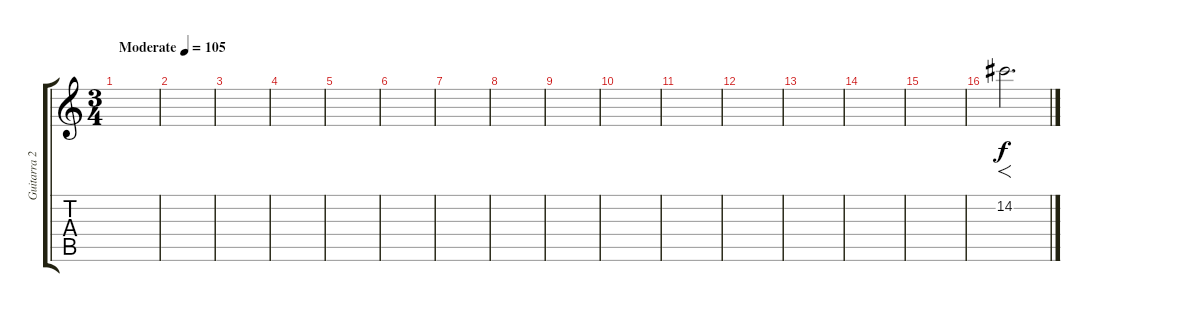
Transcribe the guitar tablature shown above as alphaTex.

\track ("Guitarra 2" "Guitarra 2") {instrument distortionguitar}
\staff {score tabs}
\tuning (E4 B3 G3 D3 A2 E2) {hide}
\ts (3 4)
\tempo (105 "Moderate")
\clef g2
\ks c
|
|
|
|
|
|
|
|
|
|
|
|
|
|
|
14.2.2{f d}
